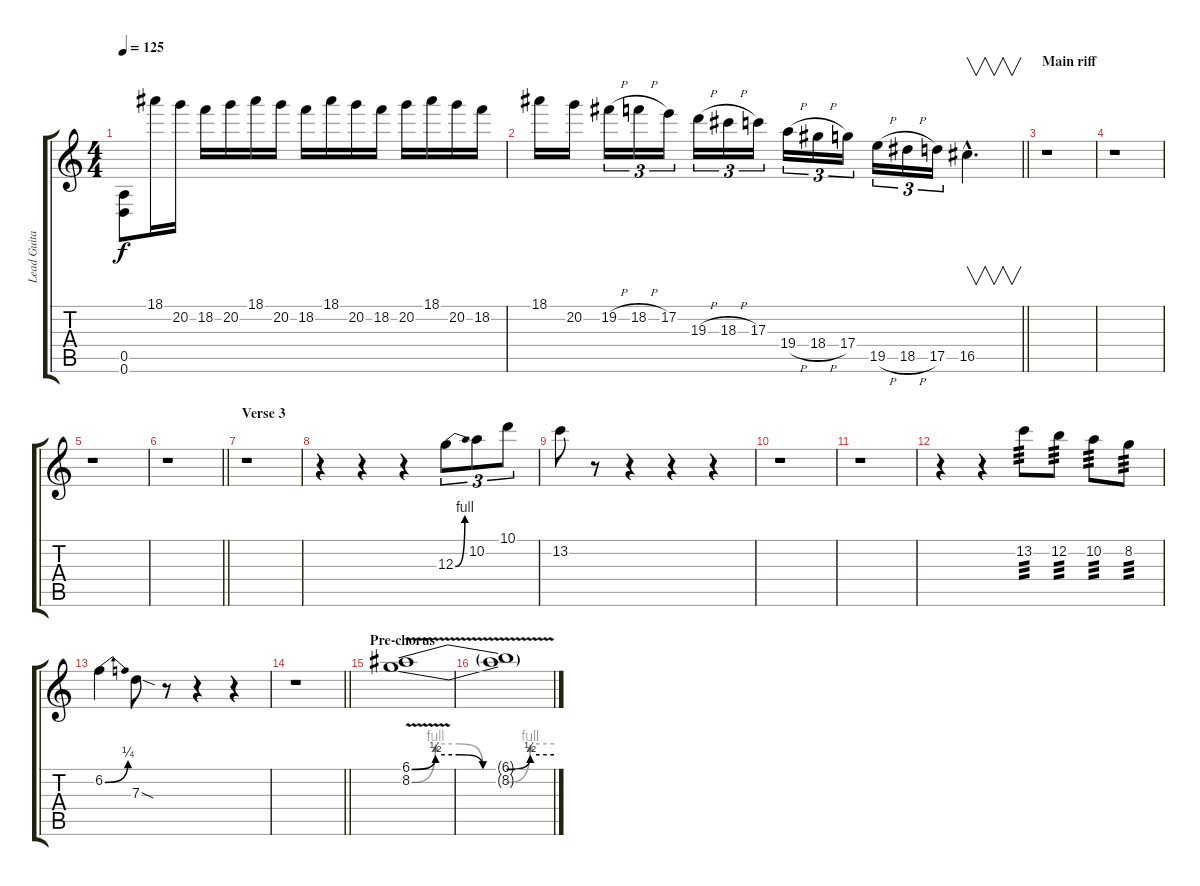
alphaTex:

\track ("Lead Guitar 2" "Lead Guita") {instrument overdrivenguitar}
\staff {score tabs}
\tuning (E4 B3 G3 D3 A2 D2) {hide}
\ts (4 4)
\tempo 125
\clef g2
\ks c
(0.5{t} 0.6{t}).8{dy f} 18.1.16 20.2.16 18.2.16 20.2.16 18.1.16 20.2.16 18.2.16 18.1.16 20.2.16 18.2.16 20.2.16 18.1.16 20.2.16 18.2.16 |
\barLineRight lightlight
18.1.16 20.2.16 19.2{h}.16{tu (3 2)} 18.2{h}.16{tu (3 2)} 17.2.16{tu (3 2)} 19.3{h}.16{tu (3 2)} 18.3{h}.16{tu (3 2)} 17.3.16{tu (3 2)} 19.4{h}.16{tu (3 2)} 18.4{h}.16{tu (3 2)} 17.4.16{tu (3 2)} 19.5{h}.16{tu (3 2)} 18.5{h}.16{tu (3 2)} 17.5.16{tu (3 2)} 16.5{hac}.4{v d} |
\section ("" "Main riff")
r.1 |
r.1 |
r.1 |
\barLineRight lightlight
r.1 |
\section ("" "Verse 3")
r.1 |
r.4{volume 12} r.4 r.4 12.3{be (bend 0 0 60 4)}.8{tu (3 2) balance 0} 10.2.8{tu (3 2) balance 16} 10.1.8{tu (3 2) balance 0} |
13.2.8{balance 4} r.8 r.4 r.4 r.4 |
r.1 |
r.1 |
r.4 r.4 13.2.8{tp 3} 12.2.8{tp 3} 10.2.8{tp 3} 8.2.8{tp 3} |
6.2{be (bend 0 0 60 1)}.4 7.3{sod}.8 r.8 r.4 r.4 |
\barLineRight lightlight
r.1 |
\section ("" "Pre-chorus")
(6.1{be (custom 0 0 10 2 20 2 30 0 40 0 50 2 60 2) v} 8.2{be (custom 0 0 10 4 20 4 30 0 40 0 50 4 60 4) v}).1 |
(6.1{t} 8.2{t}).1
